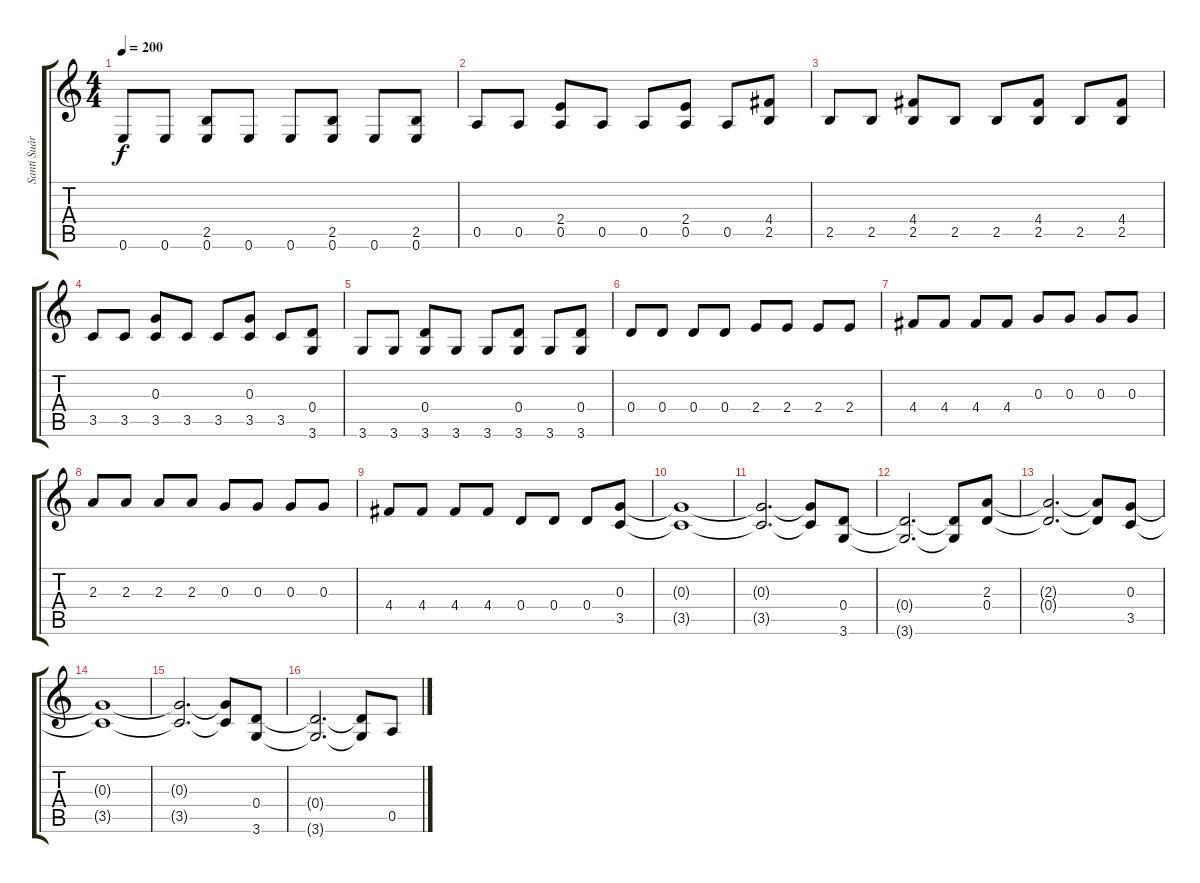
\track ("Santi Suárez" "Santi Suár") {instrument distortionguitar}
\staff {score tabs}
\tuning (E4 B3 G3 D3 A2 E2) {hide}
\ts (4 4)
\tempo 200
\clef g2
\ks c
0.6.8{dy f} 0.6.8 (2.5 0.6).8 0.6.8 0.6.8 (2.5 0.6).8 0.6.8 (2.5 0.6).8 |
0.5.8 0.5.8 (2.4 0.5).8 0.5.8 0.5.8 (2.4 0.5).8 0.5.8 (4.4 2.5).8 |
2.5.8 2.5.8 (4.4 2.5).8 2.5.8 2.5.8 (4.4 2.5).8 2.5.8 (4.4 2.5).8 |
3.5.8 3.5.8 (0.3 3.5).8 3.5.8 3.5.8 (0.3 3.5).8 3.5.8 (0.4 3.6).8 |
3.6.8 3.6.8 (0.4 3.6).8 3.6.8 3.6.8 (0.4 3.6).8 3.6.8 (0.4 3.6).8 |
0.4.8 0.4.8 0.4.8 0.4.8 2.4.8 2.4.8 2.4.8 2.4.8 |
4.4.8 4.4.8 4.4.8 4.4.8 0.3.8 0.3.8 0.3.8 0.3.8 |
2.3.8 2.3.8 2.3.8 2.3.8 0.3.8 0.3.8 0.3.8 0.3.8 |
4.4.8 4.4.8 4.4.8 4.4.8 0.4.8 0.4.8 0.4.8 (0.3 3.5).8 |
(0.3{t} 3.5{t}).1 |
(0.3{t} 3.5{t}).2{d} (0.3{t} 3.5{t}).8 (0.4 3.6).8 |
(0.4{t} 3.6{t}).2{d} (0.4{t} 3.6{t}).8 (2.3 0.4).8 |
(2.3{t} 0.4{t}).2{d} (2.3{t} 0.4{t}).8 (0.3 3.5).8 |
(0.3{t} 3.5{t}).1 |
(0.3{t} 3.5{t}).2{d} (0.3{t} 3.5{t}).8 (0.4 3.6).8 |
(0.4{t} 3.6{t}).2{d} (0.4{t} 3.6{t}).8 0.5.8
